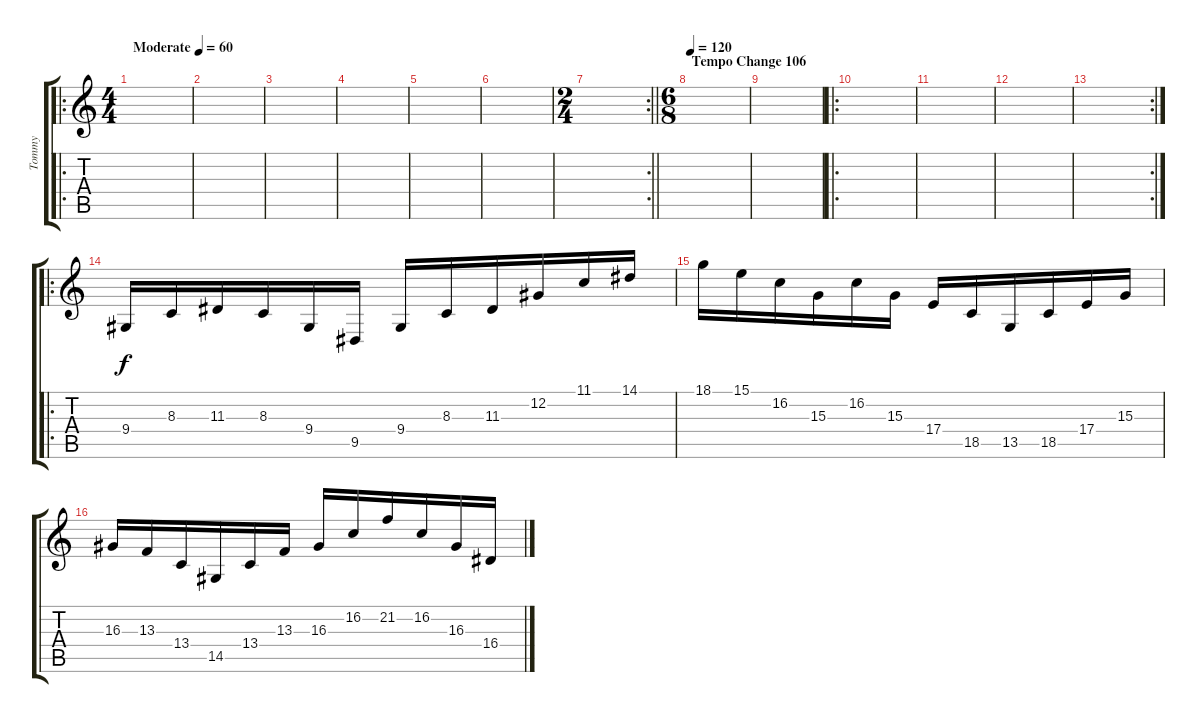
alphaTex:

\track ("Tommy" "Tommy") {instrument lead1square}
\staff {score tabs}
\tuning (Db4 Ab3 E3 B2 Gb2 Db2) {hide}
\ro
\ts (4 4)
\tempo (60 "Moderate")
\clef g2
\ks c
|
|
|
|
|
|
\rc 2
\ts (2 4)
\barLineRight lightlight
|
\ts (6 8)
\section ("" "Tempo Change 106")
\tempo 120
|
|
\ro
|
|
|
\rc 2
|
\ro
9.4.16 8.3.16 11.3.16 8.3.16 9.4.16 9.5.16 9.4.16 8.3.16 11.3.16 12.2.16 11.1.16 14.1.16 |
18.1.16 15.1.16 16.2.16 15.3.16 16.2.16 15.3.16 17.4.16 18.5.16 13.5.16 18.5.16 17.4.16 15.3.16 |
16.3.16 13.3.16 13.4.16 14.5.16 13.4.16 13.3.16 16.3.16 16.2.16 21.2.16 16.2.16 16.3.16 16.4.16
